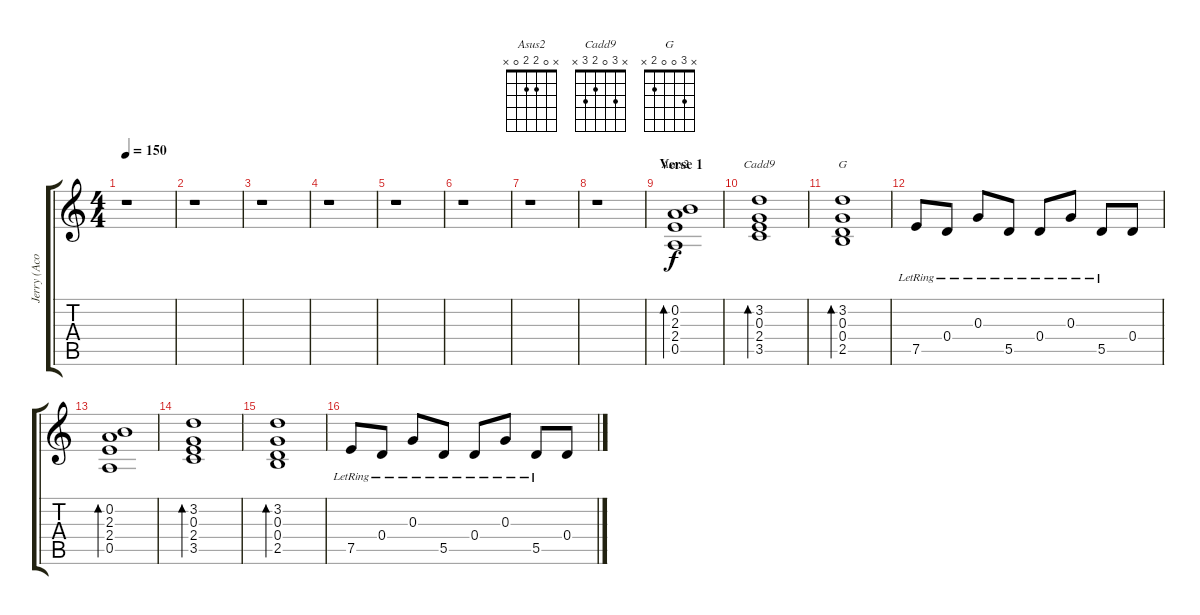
\track ("Jerry (Acoustic)" "Jerry (Aco") {instrument acousticguitarsteel}
\staff {score tabs}
\tuning (E4 B3 G3 D3 A2 E2) {hide}
\chord ("Asus2" x 0 2 2 0 x)
\chord ("Cadd9" x 3 0 2 3 x)
\chord ("G" x 3 0 0 2 x)
\ts (4 4)
\tempo 150
\clef g2
\ks c
r.1{dy f instrument acousticguitarsteel} |
r.1 |
r.1 |
r.1 |
r.1 |
r.1 |
r.1 |
r.1 |
\section ("" "Verse 1")
(0.2 2.3 2.4 0.5).1{bd 60 ch "Asus2"} |
(3.2 0.3 2.4 3.5).1{bd 60 ch "Cadd9"} |
(3.2 0.3 0.4 2.5).1{bd 60 ch "G"} |
7.5{lr}.8 0.4{lr}.8 0.3{lr}.8 5.5{lr}.8 0.4{lr}.8 0.3{lr}.8 5.5{lr}.8 0.4.8 |
(0.2 2.3 2.4 0.5).1{bd 60} |
(3.2 0.3 2.4 3.5).1{bd 60} |
(3.2 0.3 0.4 2.5).1{bd 60} |
7.5{lr}.8 0.4{lr}.8 0.3{lr}.8 5.5{lr}.8 0.4{lr}.8 0.3{lr}.8 5.5{lr}.8 0.4.8
